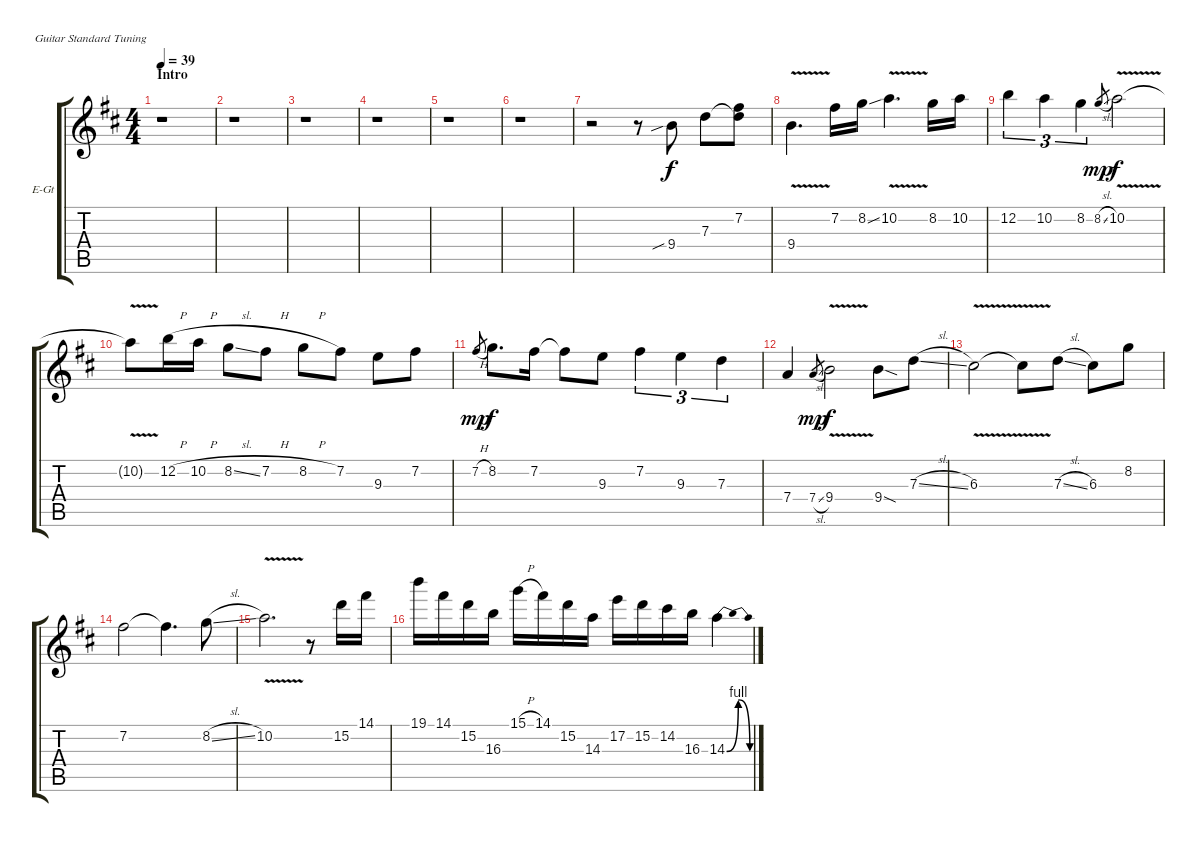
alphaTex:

\bracketExtendMode groupsimilarinstruments
\firstSystemTrackNameOrientation horizontal
\otherSystemsTrackNameOrientation horizontal
\track ("Guitare 2 " "E-Gt") {instrument distortionguitar}
\staff {score tabs}
\tuning (E4 B3 G3 D3 A2 E2)
\ts (4 4)
\section ("" "Intro")
\tempo 39
\clef g2
\ks d
r.1{dy f instrument distortionguitar} |
r.1 |
r.1 |
r.1 |
r.1 |
r.1 |
r.2 r.8 9.4{sib}.8 7.3.8 (7.2 7.3{t}).8 |
9.4{v}.4{d} 7.2.16 8.2{ss}.16 10.2{v}.4{d} 8.2.16 10.2.16 |
12.2.4{tu (3 2)} 10.2.4{tu (3 2)} 8.2.4{tu (3 2)} 8.2{sl}.8{gr dy mp} 10.2{v}.2{dy f} |
10.2{v t}.8 12.2{h}.16 10.2{h}.16 8.2{sl}.8 7.2{h}.8 8.2{h}.8 7.2.8 9.3.8 7.2.8 |
7.2{h}.8{gr dy mp} 8.2.8{d dy f} 7.2.16 7.2{t}.8 9.3.8 7.2.4{tu (3 2)} 9.3.4{tu (3 2)} 7.3.4{tu (3 2)} |
7.4.4 7.4{sl}.8{gr dy mp} 9.4{v}.2{dy f} 9.4{sod}.8 7.3{sl}.8 |
6.3{v}.2 6.3{v t}.8 7.3{sl}.8 6.3.8 8.2.8 |
7.2.2 7.2{t}.4{d} 8.2{sl}.8 |
10.2{v}.2{d} r.8 15.2.16 14.1.16 |
19.1.16 14.1.16 15.2.16 16.3.16 15.1{h}.16 14.1.16 15.2.16 14.3.16 17.2.16 15.2.16 14.2.16 16.3.16 14.3{be (bendrelease 0 0 30 4 30 4 60 0)}.4
